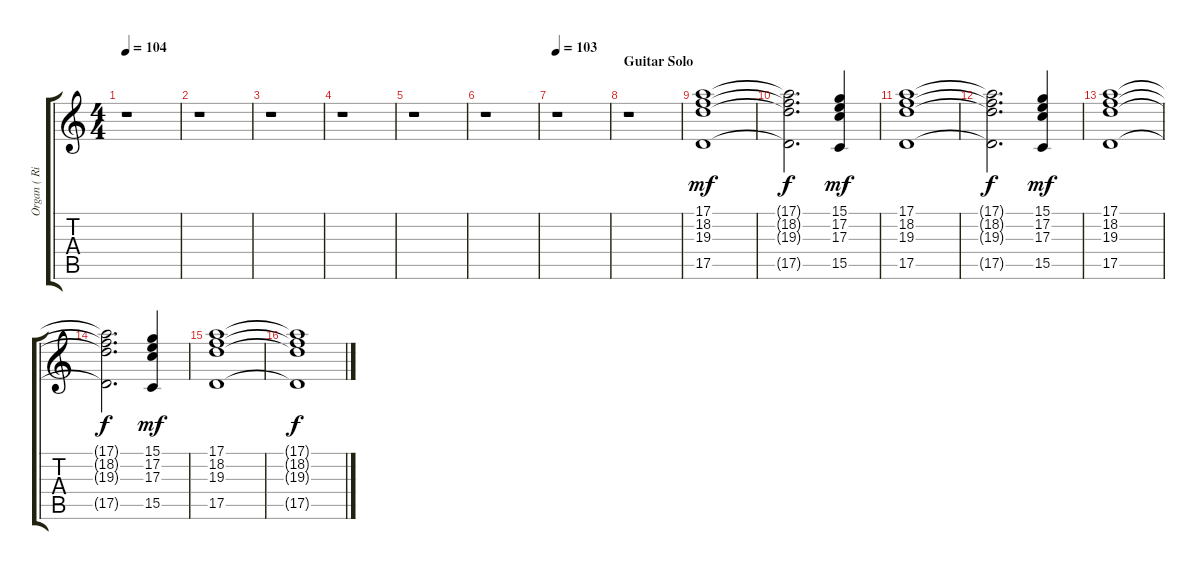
\track ("Organ ( Richard Wright )" "Organ ( Ri") {instrument drawbarorgan}
\staff {score tabs}
\tuning (E4 B3 G3 D3 A2 E2) {hide}
\ts (4 4)
\tempo 104
\clef g2
\ks c
r.1{dy mf} |
r.1 |
r.1 |
r.1 |
r.1 |
r.1 |
\tempo 103
r.1 |
\section ("" "Guitar Solo")
r.1 |
(17.1 18.2 19.3 17.5).1 |
(17.1{t} 18.2{t} 19.3{t} 17.5{t}).2{d dy f} (15.1 17.2 17.3 15.5).4{dy mf} |
(17.1 18.2 19.3 17.5).1 |
(17.1{t} 18.2{t} 19.3{t} 17.5{t}).2{d dy f} (15.1 17.2 17.3 15.5).4{dy mf} |
(17.1 18.2 19.3 17.5).1 |
(17.1{t} 18.2{t} 19.3{t} 17.5{t}).2{d dy f} (15.1 17.2 17.3 15.5).4{dy mf} |
(17.1 18.2 19.3 17.5).1 |
(17.1{t} 18.2{t} 19.3{t} 17.5{t}).1{dy f}
